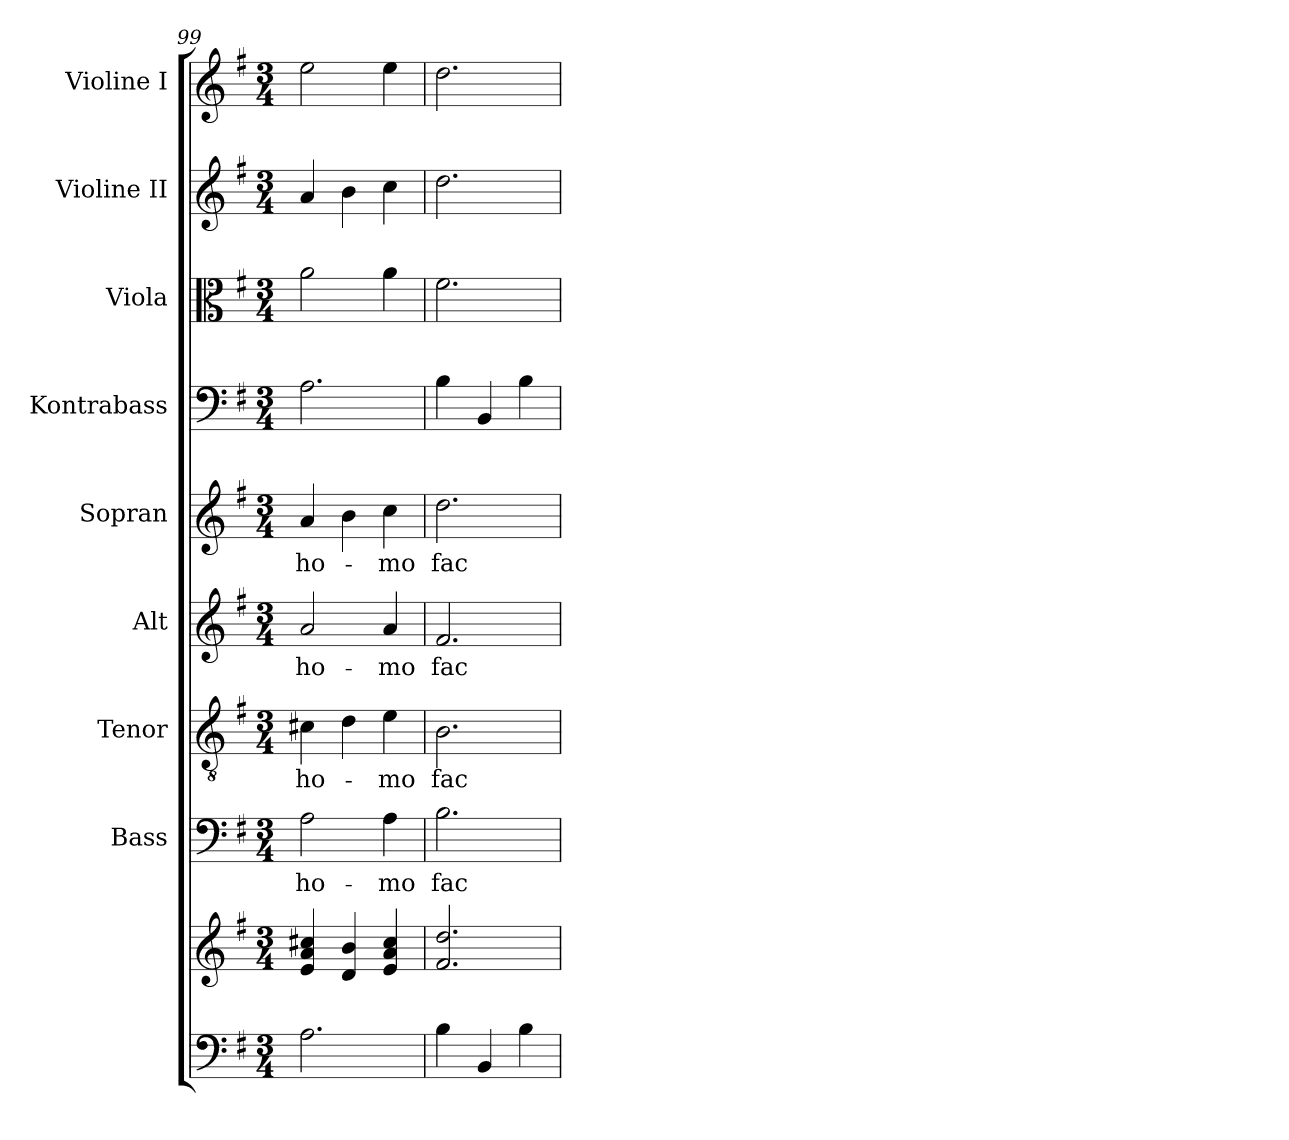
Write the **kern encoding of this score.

**kern	**kern	**kern	**text	**kern	**text	**kern	**text	**kern	**text	**kern	**kern	**kern	**kern
*part9	*part9	*part8	*part8	*part7	*part7	*part6	*part6	*part5	*part5	*part4	*part3	*part2	*part1
*staff10	*staff9	*staff8	*staff8	*staff7	*staff7	*staff6	*staff6	*staff5	*staff5	*staff4	*staff3	*staff2	*staff1
*	*	*I"Bass	*	*I"Tenor	*	*I"Alt	*	*I"Sopran	*	*I"Kontrabass	*I"Viola	*I"Violine II	*I"Violine I
*	*	*I'B.	*	*I'T.	*	*I'A.	*	*I'S.	*	*I'Kb.	*I'Vla.	*I'Vl. II	*I'Vl. I
*clefF4	*clefG2	*clefF4	*	*clefGv2	*	*clefG2	*	*clefG2	*	*clefF4	*clefC3	*clefG2	*clefG2
*	*	*	*	*	*	*	*	*	*	*ITrd7c12	*	*	*
*k[f#]	*k[f#]	*k[f#]	*	*k[f#]	*	*k[f#]	*	*k[f#]	*	*k[f#]	*k[f#]	*k[f#]	*k[f#]
*G:	*G:	*G:	*	*G:	*	*G:	*	*G:	*	*G:	*G:	*G:	*G:
*M3/4	*M3/4	*M3/4	*	*M3/4	*	*M3/4	*	*M3/4	*	*M3/4	*M3/4	*M3/4	*M3/4
=99	=99	=99	=99	=99	=99	=99	=99	=99	=99	=99	=99	=99	=99
!	!	!	!LO:LY:b	!	!LO:LY:b	!	!LO:LY:b	!	!LO:LY:b	!	!	!	!
2.A\	4e/ 4a/ 4cc#X/	2A\	ho-	4c#X\	ho-	2a/	ho-	4a/	ho-	2.AA\	2a\	4a/	2ee\
.	4d/ 4b/	.	.	4d\	.	.	.	4b\	.	.	.	4b\	.
!	!	!	!LO:LY:b	!	!LO:LY:b	!	!LO:LY:b	!	!LO:LY:b	!	!	!	!
.	4e/ 4a/ 4cc#/	4A\	-mo	4e\	-mo	4a/	-mo	4cc\	-mo	.	4a\	4cc\	4ee\
=100	=100	=100	=100	=100	=100	=100	=100	=100	=100	=100	=100	=100	=100
!	!	!	!LO:LY:b	!	!LO:LY:b	!	!LO:LY:b	!	!LO:LY:b	!	!	!	!
4B\	2.f#/ 2.dd/	2.B\	fac-	2.B\	fac-	2.f#/	fac-	2.dd\	fac-	4BB\	2.f#\	2.dd\	2.dd\
4BB/	.	.	.	.	.	.	.	.	.	4BBB/	.	.	.
4B\	.	.	.	.	.	.	.	.	.	4BB\	.	.	.
=	=	=	=	=	=	=	=	=	=	=	=	=	=
*-	*-	*-	*-	*-	*-	*-	*-	*-	*-	*-	*-	*-	*-
